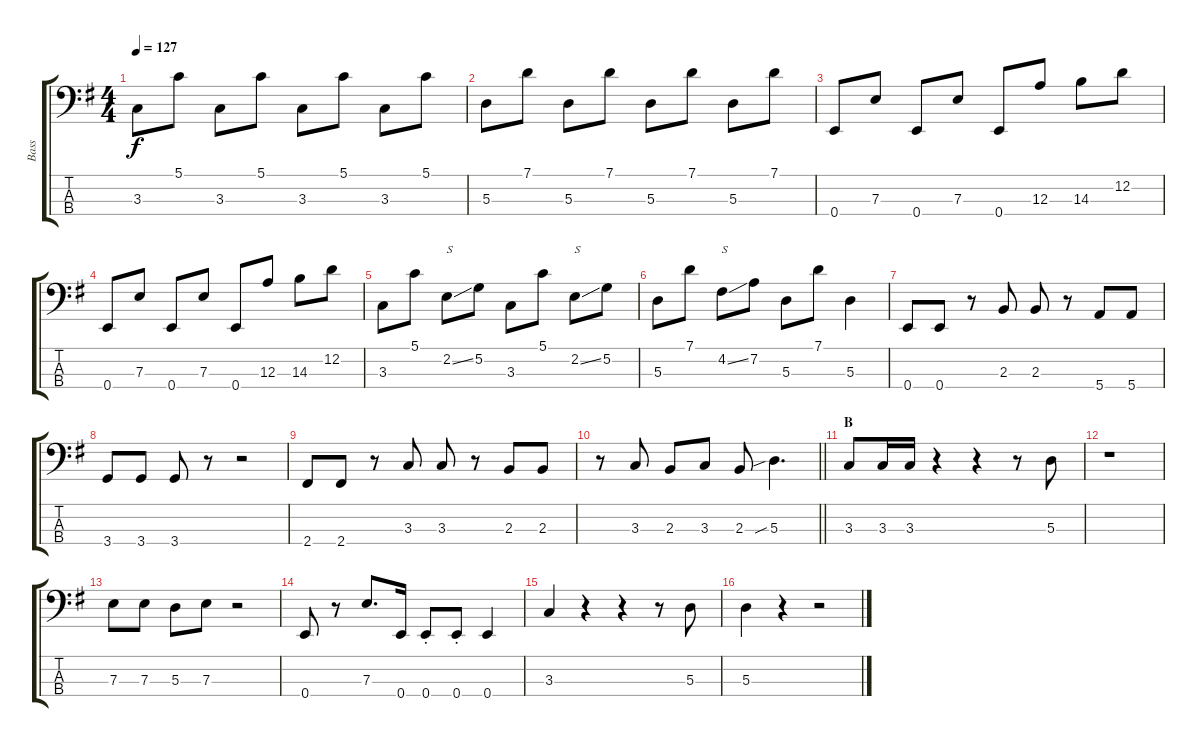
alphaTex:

\track ("Bass" "Bass") {instrument electricbassfinger}
\staff {score tabs}
\tuning (G2 D2 A1 E1) {hide}
\ts (4 4)
\tempo 127
\clef f4
\ks g
3.3.8{dy f} 5.1.8 3.3.8 5.1.8 3.3.8 5.1.8 3.3.8 5.1.8 |
5.3.8 7.1.8 5.3.8 7.1.8 5.3.8 7.1.8 5.3.8 7.1.8 |
0.4.8 7.3.8 0.4.8 7.3.8 0.4.8 12.3.8 14.3.8 12.2.8 |
0.4.8 7.3.8 0.4.8 7.3.8 0.4.8 12.3.8 14.3.8 12.2.8 |
3.3.8 5.1.8 2.2{ss}.8{txt "S"} 5.2.8 3.3.8 5.1.8 2.2{ss}.8{txt "S"} 5.2.8 |
5.3.8 7.1.8 4.2{ss}.8{txt "S"} 7.2.8 5.3.8 7.1.8 5.3.4 |
0.4.8 0.4.8 r.8 2.3.8 2.3.8 r.8 5.4.8 5.4.8 |
3.4.8 3.4.8 3.4.8 r.8 r.2 |
2.4.8 2.4.8 r.8 3.3.8 3.3.8 r.8 2.3.8 2.3.8 |
\barLineRight lightlight
r.8 3.3.8 2.3.8 3.3.8 2.3.8 5.3{sib}.4{d} |
\section ("" "B")
3.3.8 3.3.16 3.3.16 r.4 r.4 r.8 5.3.8 |
r.1 |
7.3.8 7.3.8 5.3.8 7.3.8 r.2 |
0.4.8 r.8 7.3.8{d} 0.4.16 0.4{st}.8 0.4{st}.8 0.4.4 |
3.3.4 r.4 r.4 r.8 5.3.8 |
5.3.4 r.4 r.2
